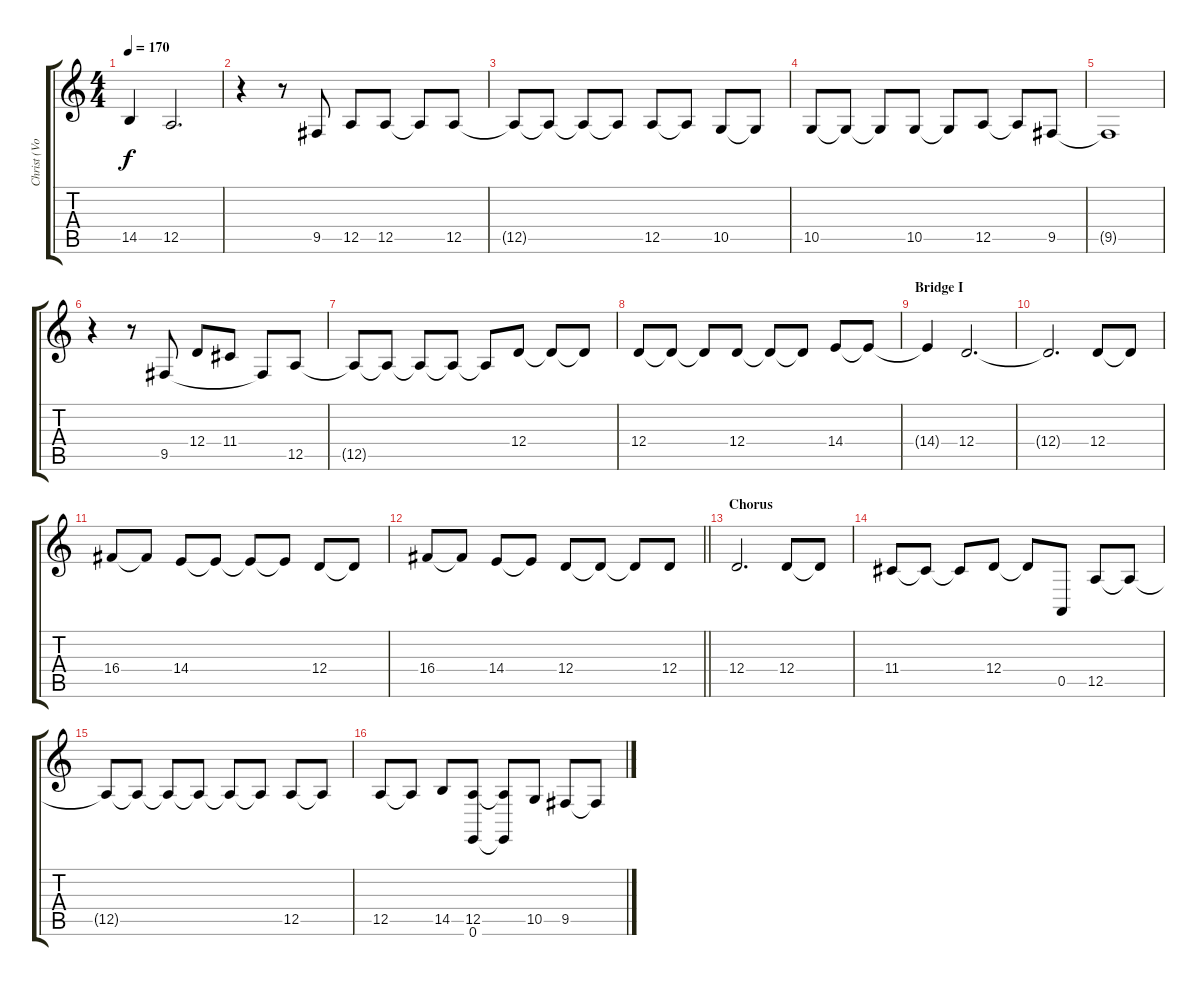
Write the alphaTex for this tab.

\track ("Christ (Voice)" "Christ (Vo") {instrument flute}
\staff {score tabs}
\tuning (E4 B3 G3 D3 A2 E2) {hide}
\ts (4 4)
\tempo 170
\clef g2
\ks c
14.5{t}.4{dy f} 12.5.2{d} |
r.4 r.8 9.5.8 12.5.8 12.5.8 12.5{t}.8 12.5.8 |
12.5{t}.8 12.5{t}.8 12.5{t}.8 12.5{t}.8 12.5.8 12.5{t}.8 10.5.8 10.5{t}.8 |
10.5.8 10.5{t}.8 10.5{t}.8 10.5.8 10.5{t}.8 12.5.8 12.5{t}.8 9.5.8 |
9.5{t}.1 |
r.4 r.8 9.5.8 12.4.8 11.4.8 9.5{t}.8 12.5.8 |
12.5{t}.8 12.5{t}.8 12.5{t}.8 12.5{t}.8 12.5{t}.8 12.4.8 12.4{t}.8 12.4{t}.8 |
12.4.8 12.4{t}.8 12.4{t}.8 12.4.8 12.4{t}.8 12.4{t}.8 14.4.8 14.4{t}.8 |
\section ("" "Bridge I")
14.4{t}.4 12.4.2{d} |
12.4{t}.2{d} 12.4.8 12.4{t}.8 |
16.4.8 16.4{t}.8 14.4.8 14.4{t}.8 14.4{t}.8 14.4{t}.8 12.4.8 12.4{t}.8 |
\barLineRight lightlight
16.4.8 16.4{t}.8 14.4.8 14.4{t}.8 12.4.8 12.4{t}.8 12.4{t}.8 12.4.8 |
\section ("" "Chorus")
12.4.2{d} 12.4.8 12.4{t}.8 |
11.4.8 11.4{t}.8 11.4{t}.8 12.4.8 12.4{t}.8 0.5.8 12.5.8 12.5{t}.8 |
12.5{t}.8 12.5{t}.8 12.5{t}.8 12.5{t}.8 12.5{t}.8 12.5{t}.8 12.5.8 12.5{t}.8 |
12.5.8 12.5{t}.8 14.5.8 (12.5 0.6).8 (12.5{t} 0.6{t}).8 10.5.8 9.5.8 9.5{t}.8
